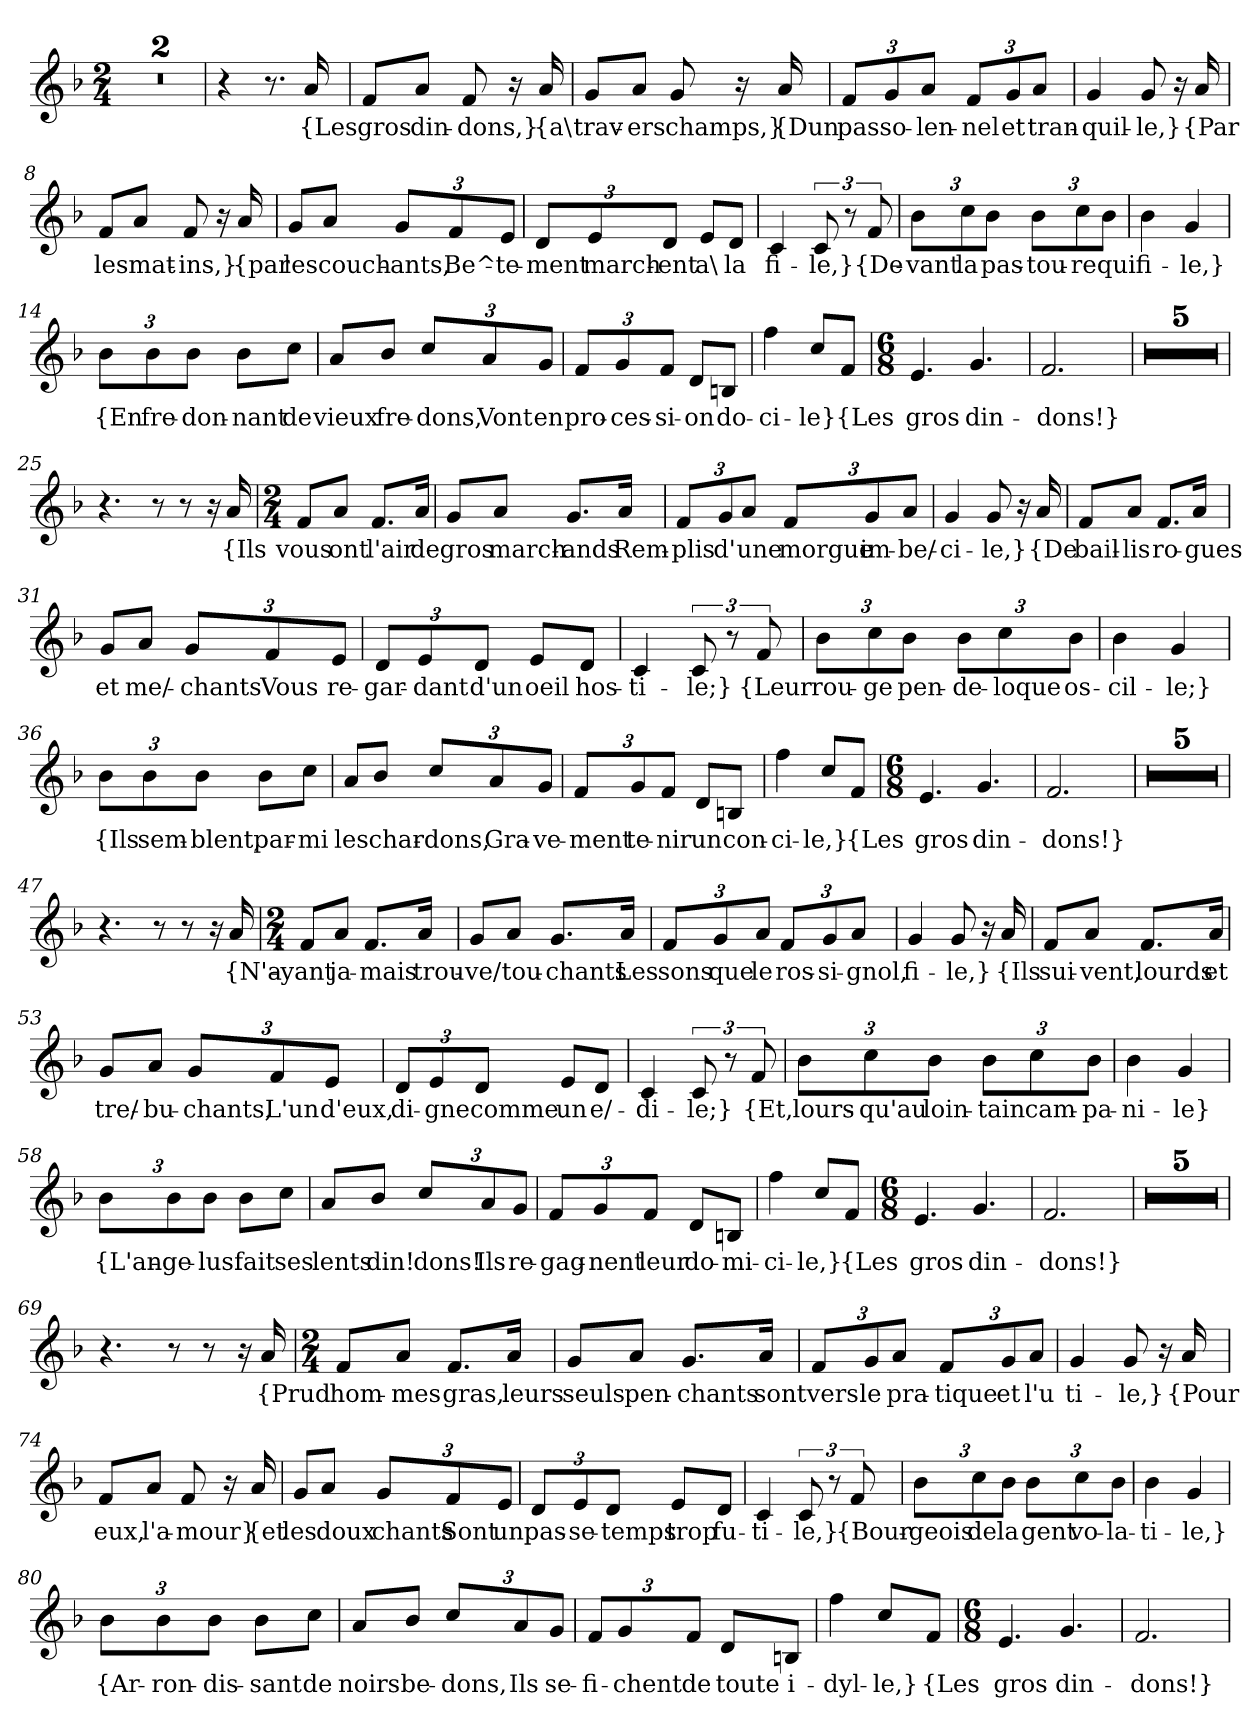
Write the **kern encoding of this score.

**kern	**text
*part1	*part1
*staff1	*staff1
*clefG2	*
*k[b-]	*
*M2/4	*
=1	=1
2r	.
=2	=2
2r	.
=3	=3
4r	.
8.r	.
!	!LO:LY:b
16a/	{Les
=4	=4
!	!LO:LY:b
8f/L	gros
!	!LO:LY:b
8a/J	din-
!	!LO:LY:b
8f/	-dons,}
16r	.
!	!LO:LY:b
16a/	{a\
=5	=5
!	!LO:LY:b
8g/L	trav-
!	!LO:LY:b
8a/J	-ers
!	!LO:LY:b
8g/	champs,}
16r	.
!	!LO:LY:b
16a/	{Dun
=6	=6
*Xbrackettup	*
!	!LO:LY:b
12f/L	pas
!	!LO:LY:b
12g/	so-
!	!LO:LY:b
12a/J	-len-
!	!LO:LY:b
12f/L	-nel
!	!LO:LY:b
12g/	et
!	!LO:LY:b
12a/J	tran-
!!LO:LB:g=z
=7	=7
!	!LO:LY:b
4g/	-quil-
!	!LO:LY:b
8g/	-le,}
16r	.
!	!LO:LY:b
16a/	{Par
=8	=8
!	!LO:LY:b
8f/L	les
!	!LO:LY:b
8a/J	mat-
!	!LO:LY:b
8f/	-ins,}
16r	.
!	!LO:LY:b
16a/	{par
=9	=9
!	!LO:LY:b
8g/L	les
!	!LO:LY:b
8a/J	couch-
!	!LO:LY:b
12g/L	-ants,
!	!LO:LY:b
12f/	Be^-
!	!LO:LY:b
12e/J	-te-
=10	=10
!	!LO:LY:b
12d/L	-ment
!	!LO:LY:b
12e/	march-
!	!LO:LY:b
12d/J	-ent
!	!LO:LY:b
8e/L	a\
!	!LO:LY:b
8d/J	la
=11	=11
!	!LO:LY:b
4c/	fi-
*brackettup	*
!	!LO:LY:b
12c/	-le,}
12r	.
!	!LO:LY:b
12f/	{De-
!!LO:LB:g=z
=12	=12
*Xbrackettup	*
!	!LO:LY:b
12b-\L	-vant
!	!LO:LY:b
12cc\	la
!	!LO:LY:b
12b-\J	pas-
!	!LO:LY:b
12b-\L	-tou-
!	!LO:LY:b
12cc\	-re
!	!LO:LY:b
12b-\J	qui
=13	=13
!	!LO:LY:b
4b-\	fi-
!	!LO:LY:b
4g/	-le,}
=14	=14
!	!LO:LY:b
12b-\L	{En
!	!LO:LY:b
12b-\	fre-
!	!LO:LY:b
12b-\J	-don-
!	!LO:LY:b
8b-\L	-nant
!	!LO:LY:b
8cc\J	de
=15	=15
!	!LO:LY:b
8a/L	vieux
!	!LO:LY:b
8b-/J	fre-
!	!LO:LY:b
12cc/L	-dons,
!	!LO:LY:b
12a/	Vont
!	!LO:LY:b
12g/J	en
=16	=16
!	!LO:LY:b
12f/L	pro-
!	!LO:LY:b
12g/	-ces-
!	!LO:LY:b
12f/J	-si-
!	!LO:LY:b
8d/L	-on
!	!LO:LY:b
8Bn/J	do-
!!LO:LB:g=z
=17	=17
!	!LO:LY:b
4ff\	-ci-
!	!LO:LY:b
8cc/L	-le}
!	!LO:LY:b
8f/J	{Les
=18	=18
*M6/8	*
!	!LO:LY:b
4.e/	gros
!	!LO:LY:b
4.g/	din-
=19	=19
!	!LO:LY:b
2.f/	-dons!}
=20	=20
2.r	.
=21	=21
2.r	.
=22	=22
2.r	.
=23	=23
2.r	.
=24	=24
2.r	.
=25	=25
4.r	.
8r	.
8r	.
16r	.
!	!LO:LY:b
16a/	{Ils
=26	=26
*M2/4	*
!	!LO:LY:b
8f/L	vous
!	!LO:LY:b
8a/J	ont
!	!LO:LY:b
8.f/L	l'air
!	!LO:LY:b
16a/Jk	de
!!LO:LB:g=z
=27	=27
!	!LO:LY:b
8g/L	gros
!	!LO:LY:b
8a/J	march-
!	!LO:LY:b
8.g/L	-ands
!	!LO:LY:b
16a/Jk	Rem-
=28	=28
!	!LO:LY:b
12f/L	-plis
!	!LO:LY:b
12g/	d'
!	!LO:LY:b
12a/J	une
!	!LO:LY:b
12f/L	morgue
!	!LO:LY:b
12g/	im-
!	!LO:LY:b
12a/J	-be/-
=29	=29
!	!LO:LY:b
4g/	-ci-
!	!LO:LY:b
8g/	-le,}
16r	.
!	!LO:LY:b
16a/	{De
=30	=30
!	!LO:LY:b
8f/L	bail-
!	!LO:LY:b
8a/J	-lis
!	!LO:LY:b
8.f/L	ro-
!	!LO:LY:b
16a/Jk	-gues
!!LO:LB:g=z
=31	=31
!	!LO:LY:b
8g/L	et
!	!LO:LY:b
8a/J	me/-
!	!LO:LY:b
12g/L	-chants
!	!LO:LY:b
12f/	Vous
!	!LO:LY:b
12e/J	re-
=32	=32
!	!LO:LY:b
12d/L	-gar-
!	!LO:LY:b
12e/	-dant
!	!LO:LY:b
12d/J	d'un
!	!LO:LY:b
8e/L	oeil
!	!LO:LY:b
8d/J	hos-
=33	=33
!	!LO:LY:b
4c/	-ti-
*brackettup	*
!	!LO:LY:b
12c/	-le;}
12r	.
!	!LO:LY:b
12f/	{Leur
=34	=34
*Xbrackettup	*
!	!LO:LY:b
12b-\L	rou-
!	!LO:LY:b
12cc\	-ge
!	!LO:LY:b
12b-\J	pen-
!	!LO:LY:b
12b-\L	-de-
!	!LO:LY:b
12cc\	-loque
!	!LO:LY:b
12b-\J	os-
=35	=35
!	!LO:LY:b
4b-\	-cil-
!	!LO:LY:b
4g/	-le;}
!!LO:LB:g=z
=36	=36
!	!LO:LY:b
12b-\L	{Ils
!	!LO:LY:b
12b-\	sem-
!	!LO:LY:b
12b-\J	-blent,
!	!LO:LY:b
8b-\L	par-
!	!LO:LY:b
8cc\J	-mi
=37	=37
!	!LO:LY:b
8a/L	les
!	!LO:LY:b
8b-/J	char-
!	!LO:LY:b
12cc/L	-dons,
!	!LO:LY:b
12a/	Gra-
!	!LO:LY:b
12g/J	-ve-
=38	=38
!	!LO:LY:b
12f/L	-ment
!	!LO:LY:b
12g/	te-
!	!LO:LY:b
12f/J	-nir
!	!LO:LY:b
8d/L	un
!	!LO:LY:b
8Bn/J	con-
=39	=39
!	!LO:LY:b
4ff\	-ci-
!	!LO:LY:b
8cc/L	-le,}
!	!LO:LY:b
8f/J	{Les
=40	=40
*M6/8	*
!	!LO:LY:b
4.e/	gros
!	!LO:LY:b
4.g/	din-
!!LO:LB:g=z
=41	=41
!	!LO:LY:b
2.f/	-dons!}
=42	=42
2.r	.
=43	=43
2.r	.
=44	=44
2.r	.
=45	=45
2.r	.
=46	=46
2.r	.
=47	=47
4.r	.
8r	.
8r	.
16r	.
!	!LO:LY:b
16a/	{N'a-
=48	=48
*M2/4	*
!	!LO:LY:b
8f/L	-yant
!	!LO:LY:b
8a/J	ja-
!	!LO:LY:b
8.f/L	-mais
!	!LO:LY:b
16a/Jk	trou-
=49	=49
!	!LO:LY:b
8g/L	-ve/
!	!LO:LY:b
8a/J	tou-
!	!LO:LY:b
8.g/L	-chants
!	!LO:LY:b
16a/Jk	Les
!!LO:LB:g=z
=50	=50
!	!LO:LY:b
12f/L	sons
!	!LO:LY:b
12g/	que
!	!LO:LY:b
12a/J	le
!	!LO:LY:b
12f/L	ros-
!	!LO:LY:b
12g/	-si-
!	!LO:LY:b
12a/J	-gnol,
=51	=51
!	!LO:LY:b
4g/	fi-
!	!LO:LY:b
8g/	-le,}
16r	.
!	!LO:LY:b
16a/	{Ils
=52	=52
!	!LO:LY:b
8f/L	sui-
!	!LO:LY:b
8a/J	-vent,
!	!LO:LY:b
8.f/L	lourds
!	!LO:LY:b
16a/Jk	et
=53	=53
!	!LO:LY:b
8g/L	tre/-
!	!LO:LY:b
8a/J	-bu-
!	!LO:LY:b
12g/L	-chants,
!	!LO:LY:b
12f/	L'un
!	!LO:LY:b
12e/J	d'eux,
!!LO:LB:g=z
=54	=54
!	!LO:LY:b
12d/L	di-
!	!LO:LY:b
12e/	-gne
!	!LO:LY:b
12d/J	comme
!	!LO:LY:b
8e/L	un
!	!LO:LY:b
8d/J	e/-
=55	=55
!	!LO:LY:b
4c/	-di-
*brackettup	*
!	!LO:LY:b
12c/	-le;}
12r	.
!	!LO:LY:b
12f/	{Et,
=56	=56
*Xbrackettup	*
!	!LO:LY:b
12b-\L	lours-
!	!LO:LY:b
12cc\	-qu'au
!	!LO:LY:b
12b-\J	loin-
!	!LO:LY:b
12b-\L	-tain
!	!LO:LY:b
12cc\	cam-
!	!LO:LY:b
12b-\J	-pa-
=57	=57
!	!LO:LY:b
4b-\	-ni-
!	!LO:LY:b
4g/	-le}
=58	=58
!	!LO:LY:b
12b-\L	{L'an-
!	!LO:LY:b
12b-\	-ge-
!	!LO:LY:b
12b-\J	-lus
!	!LO:LY:b
8b-\L	fait
!	!LO:LY:b
8cc\J	ses
!!LO:PB:g=z
=59	=59
!	!LO:LY:b
8a/L	lents
!	!LO:LY:b
8b-/J	din!
!	!LO:LY:b
12cc/L	dons!
!	!LO:LY:b
12a/	Ils
!	!LO:LY:b
12g/J	re-
=60	=60
!	!LO:LY:b
12f/L	-gag-
!	!LO:LY:b
12g/	-nent
!	!LO:LY:b
12f/J	leur
!	!LO:LY:b
8d/L	do-
!	!LO:LY:b
8Bn/J	-mi-
=61	=61
!	!LO:LY:b
4ff\	-ci-
!	!LO:LY:b
8cc/L	-le,}
!	!LO:LY:b
8f/J	{Les
=62	=62
*M6/8	*
!	!LO:LY:b
4.e/	gros
!	!LO:LY:b
4.g/	din-
=63	=63
!	!LO:LY:b
2.f/	-dons!}
=64	=64
2.r	.
=65	=65
2.r	.
=66	=66
2.r	.
=67	=67
2.r	.
!!LO:LB:g=z
=68	=68
2.r	.
=69	=69
4.r	.
8r	.
8r	.
16r	.
!	!LO:LY:b
16a/	{Prud'
=70	=70
*M2/4	*
!	!LO:LY:b
8f/L	hom-
!	!LO:LY:b
8a/J	-mes
!	!LO:LY:b
8.f/L	gras,
!	!LO:LY:b
16a/Jk	leurs
=71	=71
!	!LO:LY:b
8g/L	seuls
!	!LO:LY:b
8a/J	pen-
!	!LO:LY:b
8.g/L	-chants
!	!LO:LY:b
16a/Jk	sont
=72	=72
!	!LO:LY:b
12f/L	vers
!	!LO:LY:b
12g/	le
!	!LO:LY:b
12a/J	pra-
!	!LO:LY:b
12f/L	-tique
!	!LO:LY:b
12g/	et
!	!LO:LY:b
12a/J	l'u
=73	=73
!	!LO:LY:b
4g/	-ti-
!	!LO:LY:b
8g/	-le,}
16r	.
!	!LO:LY:b
16a/	{Pour
!!LO:LB:g=z
=74	=74
!	!LO:LY:b
8f/L	eux,
!	!LO:LY:b
8a/J	l'a-
!	!LO:LY:b
8f/	-mour}
16r	.
!	!LO:LY:b
16a/	{et
=75	=75
!	!LO:LY:b
8g/L	les
!	!LO:LY:b
8a/J	doux
!	!LO:LY:b
12g/L	chants
!	!LO:LY:b
12f/	Sont
!	!LO:LY:b
12e/J	un
=76	=76
!	!LO:LY:b
12d/L	pas-
!	!LO:LY:b
12e/	-se-
!	!LO:LY:b
12d/J	-temps
!	!LO:LY:b
8e/L	trop
!	!LO:LY:b
8d/J	fu-
=77	=77
!	!LO:LY:b
4c/	-ti-
*brackettup	*
!	!LO:LY:b
12c/	-le,}
12r	.
!	!LO:LY:b
12f/	{Bour-
!!LO:LB:g=z
=78	=78
*Xbrackettup	*
!	!LO:LY:b
12b-\L	-geois
!	!LO:LY:b
12cc\	de
!	!LO:LY:b
12b-\J	la
!	!LO:LY:b
12b-\L	gent
!	!LO:LY:b
12cc\	vo-
!	!LO:LY:b
12b-\J	-la-
=79	=79
!	!LO:LY:b
4b-\	-ti-
!	!LO:LY:b
4g/	-le,}
=80	=80
!	!LO:LY:b
12b-\L	{Ar-
!	!LO:LY:b
12b-\	-ron-
!	!LO:LY:b
12b-\J	-dis-
!	!LO:LY:b
8b-\L	-sant
!	!LO:LY:b
8cc\J	de
=81	=81
!	!LO:LY:b
8a/L	noirs
!	!LO:LY:b
8b-/J	be-
!	!LO:LY:b
12cc/L	-dons,
!	!LO:LY:b
12a/	Ils
!	!LO:LY:b
12g/J	se-
=82	=82
!	!LO:LY:b
12f/L	-fi-
!	!LO:LY:b
12g/	-chent
!	!LO:LY:b
12f/J	de
!	!LO:LY:b
8d/L	toute
!	!LO:LY:b
8Bn/J	i-
!!LO:LB:g=z
=83	=83
!	!LO:LY:b
4ff\	-dyl-
!	!LO:LY:b
8cc/L	-le,}
!	!LO:LY:b
8f/J	{Les
=84	=84
*M6/8	*
!	!LO:LY:b
4.e/	gros
!	!LO:LY:b
4.g/	din-
=85	=85
!	!LO:LY:b
2.f/	-dons!}
=	=
*-	*-
